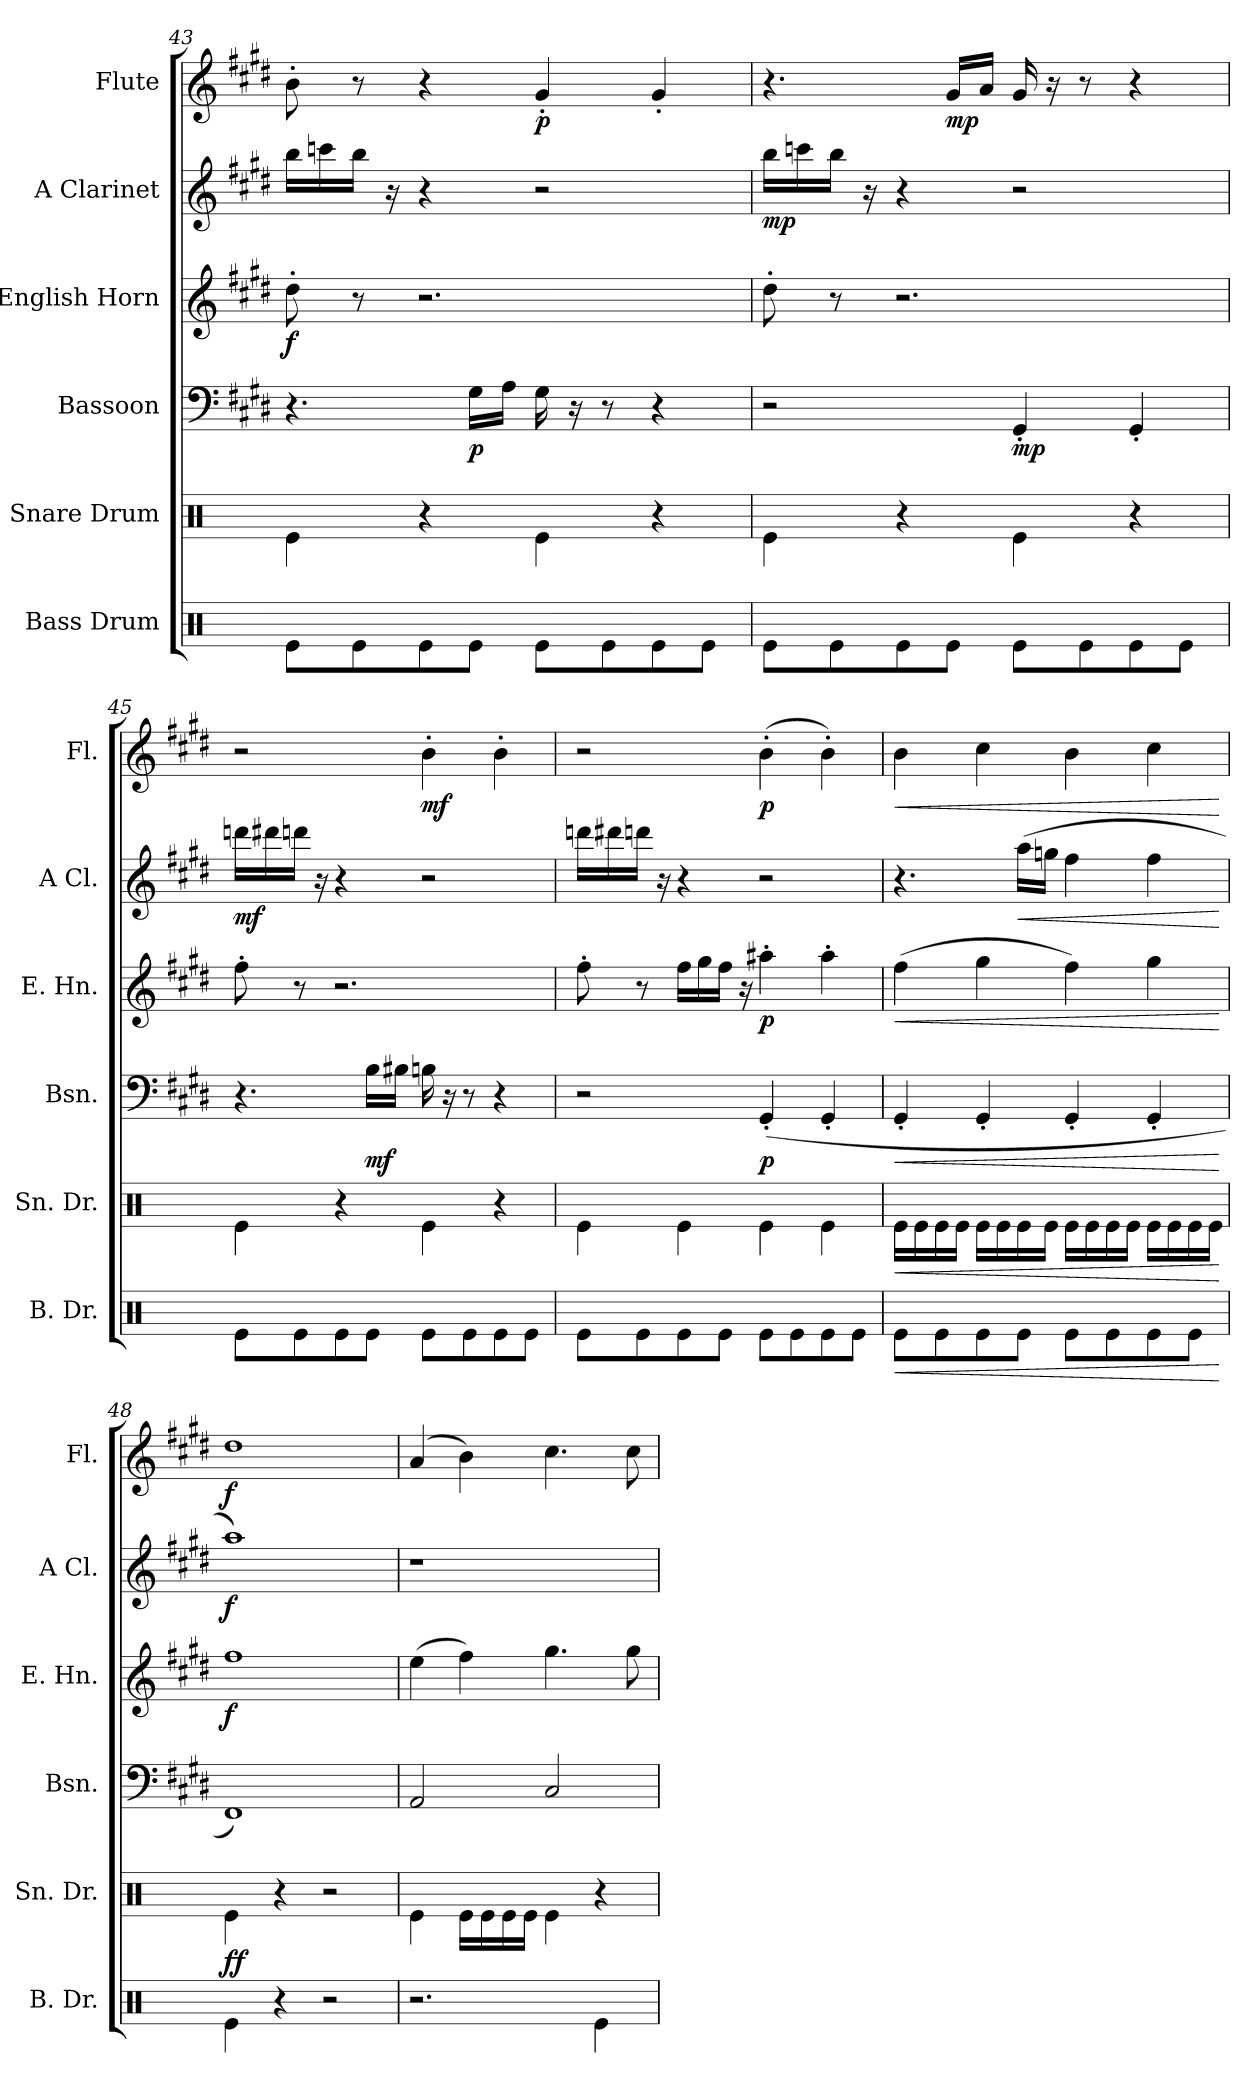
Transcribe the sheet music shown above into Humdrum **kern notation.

**kern	**dynam	**kern	**dynam	**kern	**dynam	**kern	**dynam	**kern	**dynam	**kern	**dynam
*part6	*part6	*part5	*part5	*part4	*part4	*part3	*part3	*part2	*part2	*part1	*part1
*staff6	*staff6	*staff5	*staff5	*staff4	*staff4	*staff3	*staff3	*staff2	*staff2	*staff1	*staff1
*I"Bass Drum	*	*I"Snare Drum	*	*I"Bassoon	*	*I"English Horn	*	*I"A Clarinet	*	*I"Flute	*
*I'B. Dr.	*	*I'Sn. Dr.	*	*I'Bsn.	*	*I'E. Hn.	*	*I'A Cl.	*	*I'Fl.	*
*clefX	*	*clefX	*	*clefF4	*	*clefG2	*	*clefG2	*	*clefG2	*
*	*	*	*	*	*	*ITrd4c7	*	*ITrd2c3	*	*	*
*k[]	*	*k[]	*	*k[f#c#g#d#]	*	*k[f#c#g#]	*	*k[f#c#g#d#a#e#b#]	*	*k[f#c#g#d#]	*
=43	=43	=43	=43	=43	=43	=43	=43	=43	=43	=43	=43
!	!LO:DY:a	!	!	!	!	!	!	!	!	!	!
!	!LO:DY:n=1:b	!	!	!	!	!	!LO:DY:b	!	!	!	!
8Re\L	mf pp	4Re\	.	4.r	.	8g#'\	f	16gg#\LL	.	8b'\	.
.	.	.	.	.	.	.	.	16aan\	.	.	.
8Re\	.	.	.	.	.	8r	.	16gg#\JJ	.	8r	.
.	.	.	.	.	.	.	.	16r	.	.	.
8Re\	.	4r	.	.	.	2.r	.	4r	.	4r	.
!	!	!	!	!	!LO:DY:b	!	!	!	!	!	!
8Re\J	.	.	.	16G#\LL	p	.	.	.	.	.	.
.	.	.	.	16A\JJ	.	.	.	.	.	.	.
!	!	!	!	!	!	!	!	!	!	!	!LO:DY:b
8Re\L	.	4Re\	.	16G#\	.	.	.	2r	.	4g#'/	p
.	.	.	.	16r	.	.	.	.	.	.	.
8Re\	.	.	.	8r	.	.	.	.	.	.	.
8Re\	.	4r	.	4r	.	.	.	.	.	4g#'/	.
8Re\J	.	.	.	.	.	.	.	.	.	.	.
!!LO:PB:g=z
=44	=44	=44	=44	=44	=44	=44	=44	=44	=44	=44	=44
!	!	!	!	!	!	!	!	!	!LO:DY:b	!	!
8Re\L	.	4Re\	.	2r	.	8g#'\	.	16gg#\LL	mp	4.r	.
.	.	.	.	.	.	.	.	16aan\	.	.	.
8Re\	.	.	.	.	.	8r	.	16gg#\JJ	.	.	.
.	.	.	.	.	.	.	.	16r	.	.	.
8Re\	.	4r	.	.	.	2.r	.	4r	.	.	.
!	!	!	!	!	!	!	!	!	!	!	!LO:DY:b
8Re\J	.	.	.	.	.	.	.	.	.	16g#/LL	mp
.	.	.	.	.	.	.	.	.	.	16a/JJ	.
!	!	!	!	!	!LO:DY:b	!	!	!	!	!	!
8Re\L	.	4Re\	.	4GG#'/	mp	.	.	2r	.	16g#/	.
.	.	.	.	.	.	.	.	.	.	16r	.
8Re\	.	.	.	.	.	.	.	.	.	8r	.
8Re\	.	4r	.	4GG#'/	.	.	.	.	.	4r	.
8Re\J	.	.	.	.	.	.	.	.	.	.	.
=45	=45	=45	=45	=45	=45	=45	=45	=45	=45	=45	=45
!	!	!	!	!	!	!	!	!	!LO:DY:b	!	!
8Re\L	.	4Re\	.	4.r	.	8b'\	.	16bbn\LL	mf	2r	.
.	.	.	.	.	.	.	.	16bb#X\	.	.	.
8Re\	.	.	.	.	.	8r	.	16bbn\JJ	.	.	.
.	.	.	.	.	.	.	.	16r	.	.	.
8Re\	.	4r	.	.	.	2.r	.	4r	.	.	.
!	!	!	!	!	!LO:DY:b	!	!	!	!	!	!
8Re\J	.	.	.	16B\LL	mf	.	.	.	.	.	.
.	.	.	.	16B#X\JJ	.	.	.	.	.	.	.
!	!	!	!	!	!	!	!	!	!	!	!LO:DY:b
8Re\L	.	4Re\	.	16Bn\	.	.	.	2r	.	4b'\	mf
.	.	.	.	16r	.	.	.	.	.	.	.
8Re\	.	.	.	8r	.	.	.	.	.	.	.
8Re\	.	4r	.	4r	.	.	.	.	.	4b'\	.
8Re\J	.	.	.	.	.	.	.	.	.	.	.
!!LO:LB:g=z
=46	=46	=46	=46	=46	=46	=46	=46	=46	=46	=46	=46
8Re\L	.	4Re\	.	2r	.	8b'\	.	16bbn\LL	.	2r	.
.	.	.	.	.	.	.	.	16bb#X\	.	.	.
8Re\	.	.	.	.	.	8r	.	16bbn\JJ	.	.	.
.	.	.	.	.	.	.	.	16r	.	.	.
8Re\	.	4Re\	.	.	.	16b\LL	.	4r	.	.	.
.	.	.	.	.	.	16cc#\	.	.	.	.	.
8Re\J	.	.	.	.	.	16b\JJ	.	.	.	.	.
.	.	.	.	.	.	16r	.	.	.	.	.
!	!	!	!	!	!LO:DY:b	!	!LO:DY:b	!	!	!	!LO:DY:b
8Re\L	.	4Re\	.	(4GG#'/	p	4dd#X'\	p	2r	.	(4b'\	p
8Re\	.	.	.	.	.	.	.	.	.	.	.
8Re\	.	4Re\	.	4GG#'/	.	4dd#'\	.	.	.	4b'\)	.
8Re\J	.	.	.	.	.	.	.	.	.	.	.
=47	=47	=47	=47	=47	=47	=47	=47	=47	=47	=47	=47
!	!LO:HP:b	!	!LO:HP:b	!	!LO:HP:b	!	!LO:HP:b	!	!	!	!LO:HP:b
8Re\L	<	16Re\LL	<	4GG#'/	<	(4b\	<	4.r	.	4b\	<
.	.	16Re\	.	.	.	.	.	.	.	.	.
8Re\	.	16Re\	.	.	.	.	.	.	.	.	.
.	.	16Re\JJ	.	.	.	.	.	.	.	.	.
8Re\	.	16Re\LL	.	4GG#'/	.	4cc#\	.	.	.	4cc#\	.
.	.	16Re\	.	.	.	.	.	.	.	.	.
!	!	!	!	!	!	!	!	!	!LO:HP:b	!	!
8Re\J	.	16Re\	.	.	.	.	.	(16ff#\LL	<	.	.
.	.	16Re\JJ	.	.	.	.	.	16een\JJ	.	.	.
8Re\L	.	16Re\LL	.	4GG#'/	.	4b\)	.	4dd#\	.	4b\	.
.	.	16Re\	.	.	.	.	.	.	.	.	.
8Re\	.	16Re\	.	.	.	.	.	.	.	.	.
.	.	16Re\JJ	.	.	.	.	.	.	.	.	.
8Re\	.	16Re\LL	.	4GG#'/	.	4cc#\	.	4dd#\	.	4cc#\	.
.	.	16Re\	.	.	.	.	.	.	.	.	.
8Re\J	.	16Re\	.	.	.	.	.	.	.	.	.
.	.	16Re\JJ	.	.	.	.	.	.	.	.	.
.	[	.	[	.	[	.	[	.	[	.	[
=48	=48	=48	=48	=48	=48	=48	=48	=48	=48	=48	=48
!	!LO:DY:b	!	!	!	!	!	!	!	!	!	!
!	!LO:DY:n=1:a	!	!	!	!	!	!LO:DY:b	!	!LO:DY:b	!	!LO:DY:b
4Re\	f f	4Re\	.	1FF#)	.	1b	f	1ff#)	f	1dd#	f
4r	.	4r	.	.	.	.	.	.	.	.	.
2r	.	2r	.	.	.	.	.	.	.	.	.
!!LO:PB:g=z
=49	=49	=49	=49	=49	=49	=49	=49	=49	=49	=49	=49
2.r	.	4Re\	.	2AA/	.	(4a\	.	1r	.	(4a/	.
.	.	16Re\LL	.	.	.	4b\)	.	.	.	4b\)	.
.	.	16Re\	.	.	.	.	.	.	.	.	.
.	.	16Re\	.	.	.	.	.	.	.	.	.
.	.	16Re\JJ	.	.	.	.	.	.	.	.	.
.	.	4Re\	.	2C#/	.	4.cc#\	.	.	.	4.cc#\	.
4Re\	.	4r	.	.	.	.	.	.	.	.	.
.	.	.	.	.	.	8cc#\	.	.	.	8cc#\	.
=	=	=	=	=	=	=	=	=	=	=	=
*-	*-	*-	*-	*-	*-	*-	*-	*-	*-	*-	*-
